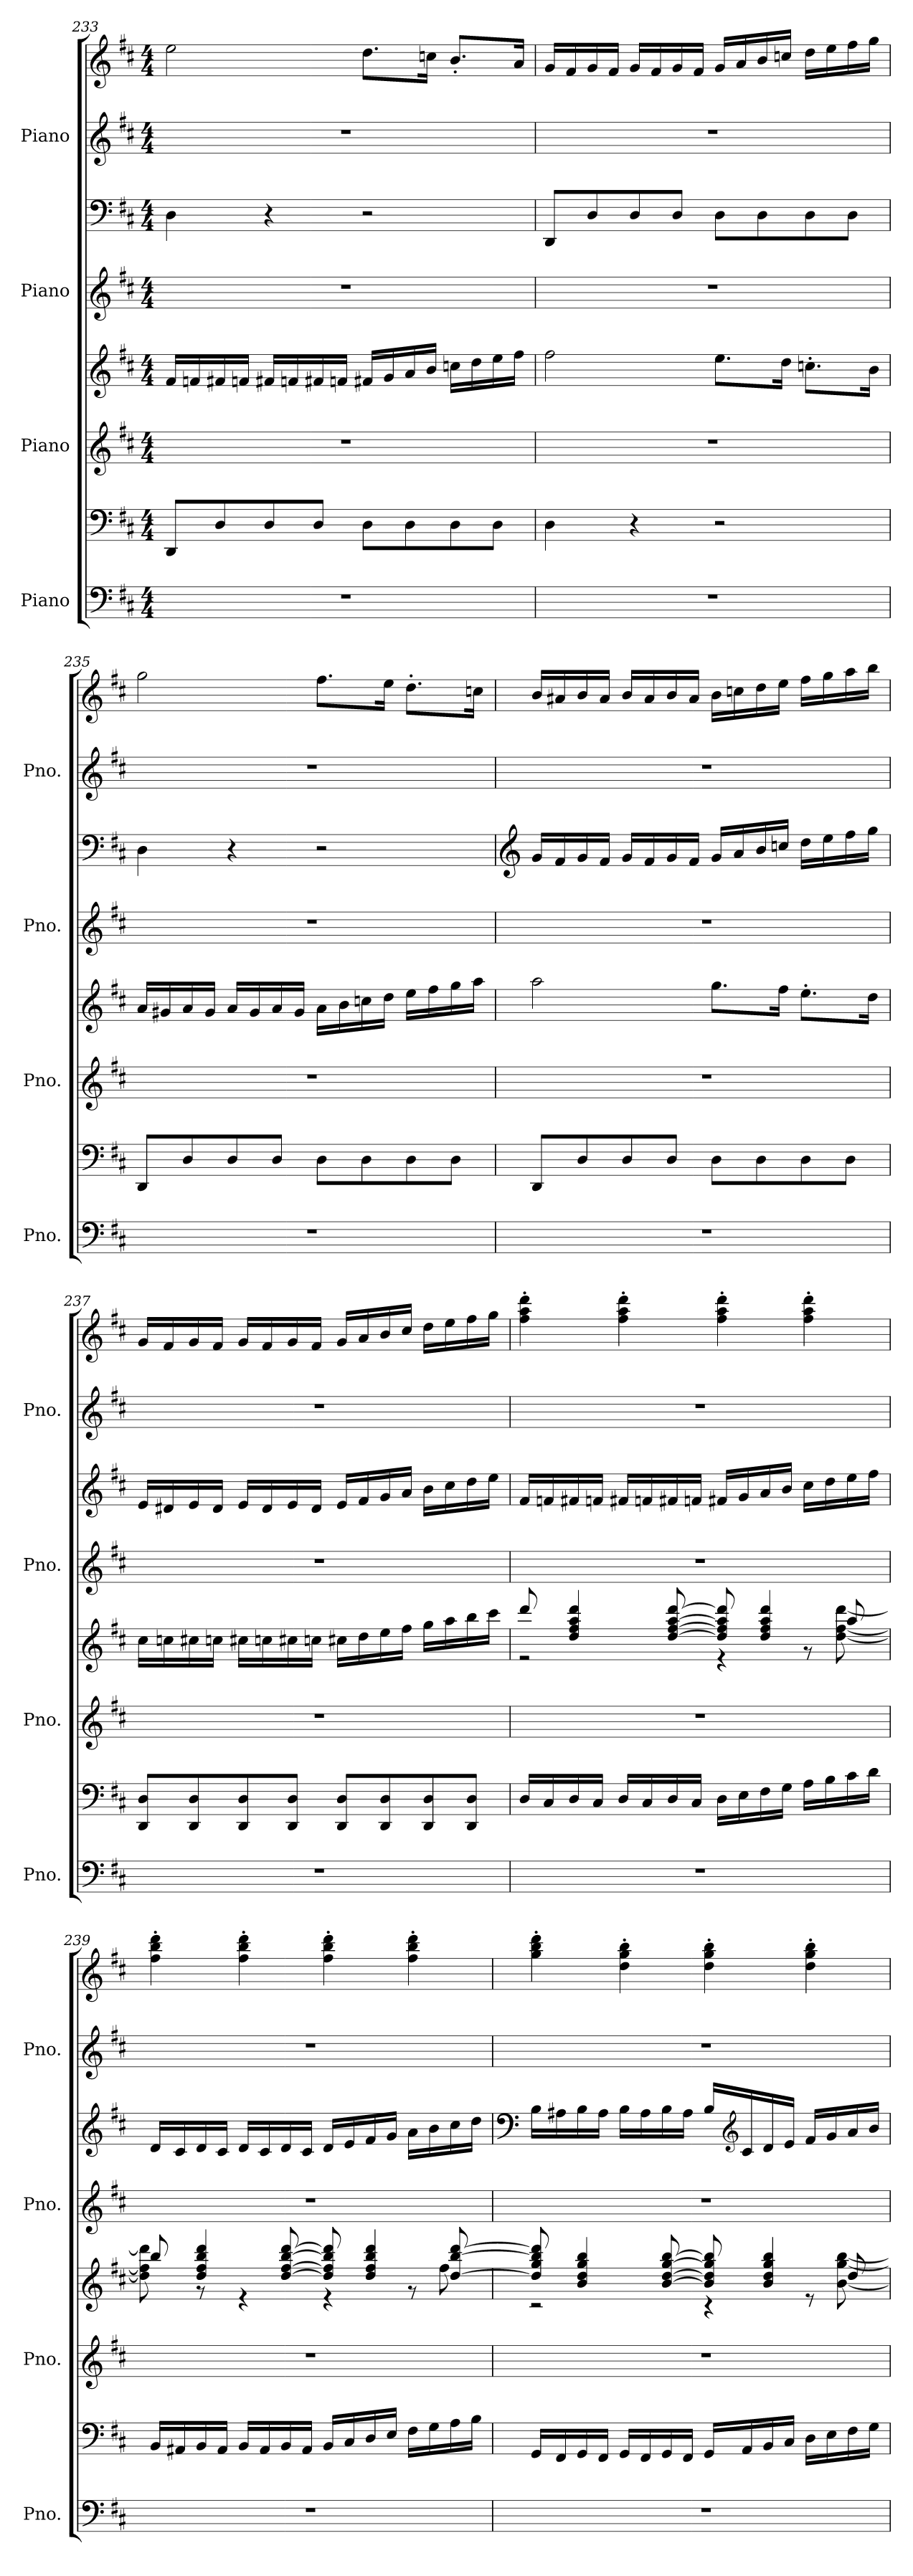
**kern	**kern	**kern	**kern	**kern	**kern	**kern	**kern
*part4	*part4	*part3	*part3	*part2	*part2	*part1	*part1
*staff8	*staff7	*staff6	*staff5	*staff4	*staff3	*staff2	*staff1
*I"Piano	*	*I"Piano	*	*I"Piano	*	*I"Piano	*
*I'Pno.	*	*I'Pno.	*	*I'Pno.	*	*I'Pno.	*
!!LO:PB:g=z
*clefF4	*clefF4	*clefG2	*clefG2	*clefG2	*clefF4	*clefG2	*clefG2
*k[f#c#]	*k[f#c#]	*k[f#c#]	*k[f#c#]	*k[f#c#]	*k[f#c#]	*k[f#c#]	*k[f#c#]
*M4/4	*M4/4	*M4/4	*M4/4	*M4/4	*M4/4	*M4/4	*M4/4
=233	=233	=233	=233	=233	=233	=233	=233
1r	8DD/L	1r	16f#/LL	1r	4D\	1r	2ee\
.	.	.	16fn/	.	.	.	.
.	8D/	.	16f#X/	.	.	.	.
.	.	.	16fn/JJ	.	.	.	.
.	8D/	.	16f#X/LL	.	4r	.	.
.	.	.	16fn/	.	.	.	.
.	8D/J	.	16f#X/	.	.	.	.
.	.	.	16fn/JJ	.	.	.	.
.	8D\L	.	16f#X/LL	.	2r	.	8.dd\L
.	.	.	16g/	.	.	.	.
.	8D\	.	16a/	.	.	.	.
.	.	.	16b/JJ	.	.	.	16ccn\Jk
.	8D\	.	16ccn\LL	.	.	.	8.b'/L
.	.	.	16dd\	.	.	.	.
.	8D\J	.	16ee\	.	.	.	.
.	.	.	16ff#\JJ	.	.	.	16a/Jk
=234	=234	=234	=234	=234	=234	=234	=234
1r	4D\	1r	2ff#\	1r	8DD/L	1r	16g/LL
.	.	.	.	.	.	.	16f#/
.	.	.	.	.	8D/	.	16g/
.	.	.	.	.	.	.	16f#/JJ
.	4r	.	.	.	8D/	.	16g/LL
.	.	.	.	.	.	.	16f#/
.	.	.	.	.	8D/J	.	16g/
.	.	.	.	.	.	.	16f#/JJ
.	2r	.	8.ee\L	.	8D\L	.	16g/LL
.	.	.	.	.	.	.	16a/
.	.	.	.	.	8D\	.	16b/
.	.	.	16dd\Jk	.	.	.	16ccn/JJ
.	.	.	8.ccn'\L	.	8D\	.	16dd\LL
.	.	.	.	.	.	.	16ee\
.	.	.	.	.	8D\J	.	16ff#\
.	.	.	16b\Jk	.	.	.	16gg\JJ
!!LO:PB:g=z
=235	=235	=235	=235	=235	=235	=235	=235
1r	8DD/L	1r	16a/LL	1r	4D\	1r	2gg\
.	.	.	16g#X/	.	.	.	.
.	8D/	.	16a/	.	.	.	.
.	.	.	16g#/JJ	.	.	.	.
.	8D/	.	16a/LL	.	4r	.	.
.	.	.	16g#/	.	.	.	.
.	8D/J	.	16a/	.	.	.	.
.	.	.	16g#/JJ	.	.	.	.
.	8D\L	.	16a\LL	.	2r	.	8.ff#\L
.	.	.	16b\	.	.	.	.
.	8D\	.	16ccn\	.	.	.	.
.	.	.	16dd\JJ	.	.	.	16ee\Jk
.	8D\	.	16ee\LL	.	.	.	8.dd'\L
.	.	.	16ff#\	.	.	.	.
.	8D\J	.	16gg\	.	.	.	.
.	.	.	16aa\JJ	.	.	.	16ccn\Jk
=236	=236	=236	=236	=236	=236	=236	=236
*	*	*	*	*	*clefG2	*	*
1r	8DD/L	1r	2aa\	1r	16g/LL	1r	16b/LL
.	.	.	.	.	16f#/	.	16a#X/
.	8D/	.	.	.	16g/	.	16b/
.	.	.	.	.	16f#/JJ	.	16a#/JJ
.	8D/	.	.	.	16g/LL	.	16b/LL
.	.	.	.	.	16f#/	.	16a#/
.	8D/J	.	.	.	16g/	.	16b/
.	.	.	.	.	16f#/JJ	.	16a#/JJ
.	8D\L	.	8.gg\L	.	16g/LL	.	16b\LL
.	.	.	.	.	16a/	.	16ccn\
.	8D\	.	.	.	16b/	.	16dd\
.	.	.	16ff#\Jk	.	16ccn/JJ	.	16ee\JJ
.	8D\	.	8.ee'\L	.	16dd\LL	.	16ff#\LL
.	.	.	.	.	16ee\	.	16gg\
.	8D\J	.	.	.	16ff#\	.	16aa\
.	.	.	16dd\Jk	.	16gg\JJ	.	16bb\JJ
!!LO:PB:g=z
=237	=237	=237	=237	=237	=237	=237	=237
1r	8DD/ 8D/L	1r	16cc#\LL	1r	16e/LL	1r	16g/LL
.	.	.	16ccn\	.	16d#X/	.	16f#/
.	8DD/ 8D/	.	16cc#X\	.	16e/	.	16g/
.	.	.	16ccn\JJ	.	16d#/JJ	.	16f#/JJ
.	8DD/ 8D/	.	16cc#X\LL	.	16e/LL	.	16g/LL
.	.	.	16ccn\	.	16d#/	.	16f#/
.	8DD/ 8D/J	.	16cc#X\	.	16e/	.	16g/
.	.	.	16ccn\JJ	.	16d#/JJ	.	16f#/JJ
.	8DD/ 8D/L	.	16cc#X\LL	.	16e/LL	.	16g/LL
.	.	.	16dd\	.	16f#/	.	16a/
.	8DD/ 8D/	.	16ee\	.	16g/	.	16b/
.	.	.	16ff#\JJ	.	16a/JJ	.	16cc#/JJ
.	8DD/ 8D/	.	16gg\LL	.	16b\LL	.	16dd\LL
.	.	.	16aa\	.	16cc#\	.	16ee\
.	8DD/ 8D/J	.	16bb\	.	16dd\	.	16ff#\
.	.	.	16ccc#\JJ	.	16ee\JJ	.	16gg\JJ
!!LO:PB:g=z
=238	=238	=238	=238	=238	=238	=238	=238
*	*	*	*^	*	*	*	*
1r	16D/LL	1r	8ddd/	2r	1r	16f#/LL	1r	4ff#\' 4aa\' 4ddd\'
.	16C#/	.	.	.	.	16fn/	.	.
.	16D/	.	4dd/ 4ff#/ 4aa/ 4ddd/	.	.	16f#X/	.	.
.	16C#/JJ	.	.	.	.	16fn/JJ	.	.
.	16D/LL	.	.	.	.	16f#X/LL	.	4ff#\' 4aa\' 4ddd\'
.	16C#/	.	.	.	.	16fn/	.	.
.	16D/	.	[8dd/ [8ff#/ [8aa/ [8ddd/	.	.	16f#X/	.	.
.	16C#/JJ	.	.	.	.	16fn/JJ	.	.
.	16D\LL	.	8dd/] 8ff#/] 8aa/] 8ddd/]	4r	.	16f#X/LL	.	4ff#\' 4aa\' 4ddd\'
.	16E\	.	.	.	.	16g/	.	.
.	16F#\	.	4dd/ 4ff#/ 4aa/ 4ddd/	.	.	16a/	.	.
.	16G\JJ	.	.	.	.	16b/JJ	.	.
.	16A\LL	.	.	8r	.	16cc#\LL	.	4ff#\' 4aa\' 4ddd\'
.	16B\	.	.	.	.	16dd\	.	.
.	16c#\	.	8aa/	[8dd\ [8ff#\ [8ddd\	.	16ee\	.	.
.	16d\JJ	.	.	.	.	16ff#\JJ	.	.
=239	=239	=239	=239	=239	=239	=239	=239	=239
1r	16BB/LL	1r	8bb/	8dd\] 8ff#\] 8ddd\]	1r	16d/LL	1r	4ff#\' 4bb\' 4ddd\'
.	16AA#X/	.	.	.	.	16c#/	.	.
.	16BB/	.	4dd/ 4ff#/ 4bb/ 4ddd/	8r	.	16d/	.	.
.	16AA#/JJ	.	.	.	.	16c#/JJ	.	.
.	16BB/LL	.	.	4r	.	16d/LL	.	4ff#\' 4bb\' 4ddd\'
.	16AA#/	.	.	.	.	16c#/	.	.
.	16BB/	.	[8dd/ [8ff#/ [8bb/ [8ddd/	.	.	16d/	.	.
.	16AA#/JJ	.	.	.	.	16c#/JJ	.	.
.	16BB/LL	.	8dd/] 8ff#/] 8bb/] 8ddd/]	4r	.	16d/LL	.	4ff#\' 4bb\' 4ddd\'
.	16C#/	.	.	.	.	16e/	.	.
.	16D/	.	4dd/ 4ff#/ 4bb/ 4ddd/	.	.	16f#/	.	.
.	16E/JJ	.	.	.	.	16g/JJ	.	.
.	16F#\LL	.	.	8r	.	16a\LL	.	4ff#\' 4bb\' 4ddd\'
.	16G\	.	.	.	.	16b\	.	.
.	16A\	.	[8dd/ [8bb/ [8ddd/	8ff#\	.	16cc#\	.	.
.	16B\JJ	.	.	.	.	16dd\JJ	.	.
!!LO:PB:g=z
=240	=240	=240	=240	=240	=240	=240	=240	=240
*	*	*	*	*	*	*clefF4	*	*
1r	16GG/LL	1r	8dd/] 8gg/ 8bb/] 8ddd/]	2r	1r	16B\LL	1r	4gg\' 4bb\' 4ddd\'
.	16FF#/	.	.	.	.	16A#X\	.	.
.	16GG/	.	4b/ 4dd/ 4gg/ 4bb/	.	.	16B\	.	.
.	16FF#/JJ	.	.	.	.	16A#\JJ	.	.
.	16GG/LL	.	.	.	.	16B\LL	.	4dd\' 4gg\' 4bb\'
.	16FF#/	.	.	.	.	16A#\	.	.
.	16GG/	.	[8b/ [8dd/ [8gg/ [8bb/	.	.	16B\	.	.
.	16FF#/JJ	.	.	.	.	16A#\JJ	.	.
.	16GG/LL	.	8b/] 8dd/] 8gg/] 8bb/]	4r	.	16B/LL	.	4dd\' 4gg\' 4bb\'
*	*	*	*	*	*	*clefG2	*	*
.	16AA/	.	.	.	.	16c#/	.	.
.	16BB/	.	4b/ 4dd/ 4gg/ 4bb/	.	.	16d/	.	.
.	16C#/JJ	.	.	.	.	16e/JJ	.	.
.	16D\LL	.	.	8r	.	16f#/LL	.	4dd\' 4gg\' 4bb\'
.	16E\	.	.	.	.	16g/	.	.
.	16F#\	.	8dd/	[8b\ [8gg\ [8bb\	.	16a/	.	.
.	16G\JJ	.	.	.	.	16b/JJ	.	.
*	*	*	*v	*v	*	*	*	*
=	=	=	=	=	=	=	=
*-	*-	*-	*-	*-	*-	*-	*-
